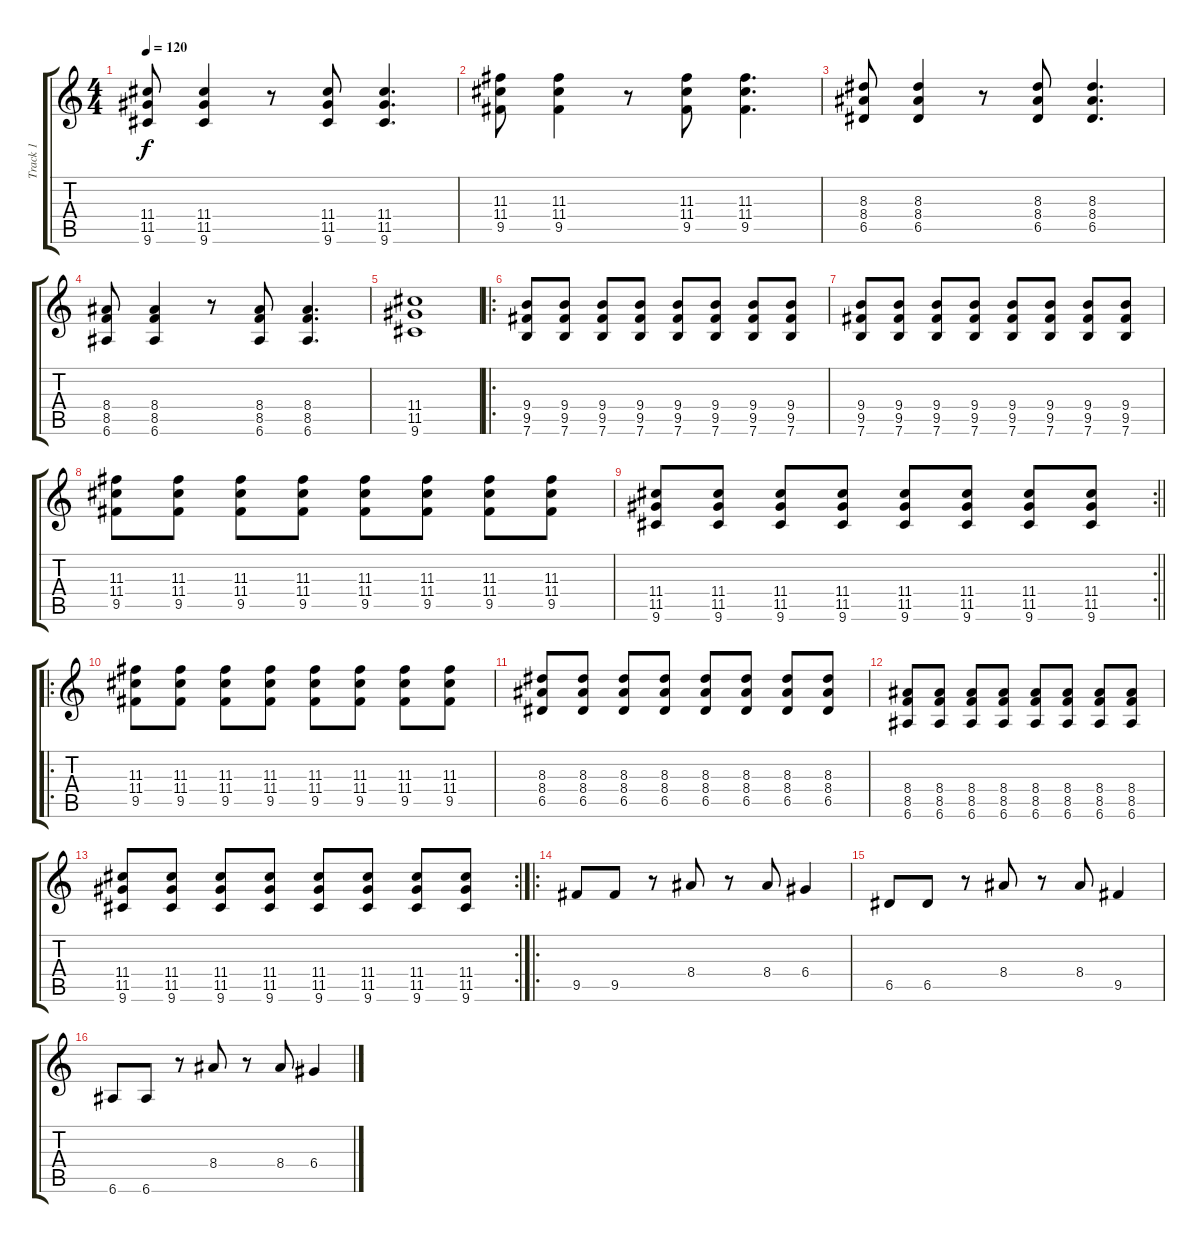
\track ("Track 1" "Track 1") {instrument distortionguitar}
\staff {score tabs}
\tuning (E4 B3 G3 D3 A2 E2) {hide}
\ts (4 4)
\tempo 120
\clef g2
\ks c
(11.4 11.5 9.6).8{dy f} (11.4 11.5 9.6).4 r.8 (11.4 11.5 9.6).8 (11.4 11.5 9.6).4{d} |
(11.3 11.4 9.5).8 (11.3 11.4 9.5).4 r.8 (11.3 11.4 9.5).8 (11.3 11.4 9.5).4{d} |
(8.3 8.4 6.5).8 (8.3 8.4 6.5).4 r.8 (8.3 8.4 6.5).8 (8.3 8.4 6.5).4{d} |
(8.4 8.5 6.6).8 (8.4 8.5 6.6).4 r.8 (8.4 8.5 6.6).8 (8.4 8.5 6.6).4{d} |
(11.4 11.5 9.6).1 |
\ro
(9.4 9.5 7.6).8 (9.4 9.5 7.6).8 (9.4 9.5 7.6).8 (9.4 9.5 7.6).8 (9.4 9.5 7.6).8 (9.4 9.5 7.6).8 (9.4 9.5 7.6).8 (9.4 9.5 7.6).8 |
(9.4 9.5 7.6).8 (9.4 9.5 7.6).8 (9.4 9.5 7.6).8 (9.4 9.5 7.6).8 (9.4 9.5 7.6).8 (9.4 9.5 7.6).8 (9.4 9.5 7.6).8 (9.4 9.5 7.6).8 |
(11.3 11.4 9.5).8 (11.3 11.4 9.5).8 (11.3 11.4 9.5).8 (11.3 11.4 9.5).8 (11.3 11.4 9.5).8 (11.3 11.4 9.5).8 (11.3 11.4 9.5).8 (11.3 11.4 9.5).8 |
\rc 2
\barLineRight lightlight
(11.4 11.5 9.6).8 (11.4 11.5 9.6).8 (11.4 11.5 9.6).8 (11.4 11.5 9.6).8 (11.4 11.5 9.6).8 (11.4 11.5 9.6).8 (11.4 11.5 9.6).8 (11.4 11.5 9.6).8 |
\ro
(11.3 11.4 9.5).8 (11.3 11.4 9.5).8 (11.3 11.4 9.5).8 (11.3 11.4 9.5).8 (11.3 11.4 9.5).8 (11.3 11.4 9.5).8 (11.3 11.4 9.5).8 (11.3 11.4 9.5).8 |
(8.3 8.4 6.5).8 (8.3 8.4 6.5).8 (8.3 8.4 6.5).8 (8.3 8.4 6.5).8 (8.3 8.4 6.5).8 (8.3 8.4 6.5).8 (8.3 8.4 6.5).8 (8.3 8.4 6.5).8 |
(8.4 8.5 6.6).8 (8.4 8.5 6.6).8 (8.4 8.5 6.6).8 (8.4 8.5 6.6).8 (8.4 8.5 6.6).8 (8.4 8.5 6.6).8 (8.4 8.5 6.6).8 (8.4 8.5 6.6).8 |
\rc 2
(11.4 11.5 9.6).8 (11.4 11.5 9.6).8 (11.4 11.5 9.6).8 (11.4 11.5 9.6).8 (11.4 11.5 9.6).8 (11.4 11.5 9.6).8 (11.4 11.5 9.6).8 (11.4 11.5 9.6).8 |
\ro
9.5.8 9.5.8 r.8 8.4.8 r.8 8.4.8 6.4.4 |
6.5.8 6.5.8 r.8 8.4.8 r.8 8.4.8 9.5.4 |
6.6.8 6.6.8 r.8 8.4.8 r.8 8.4.8 6.4.4
